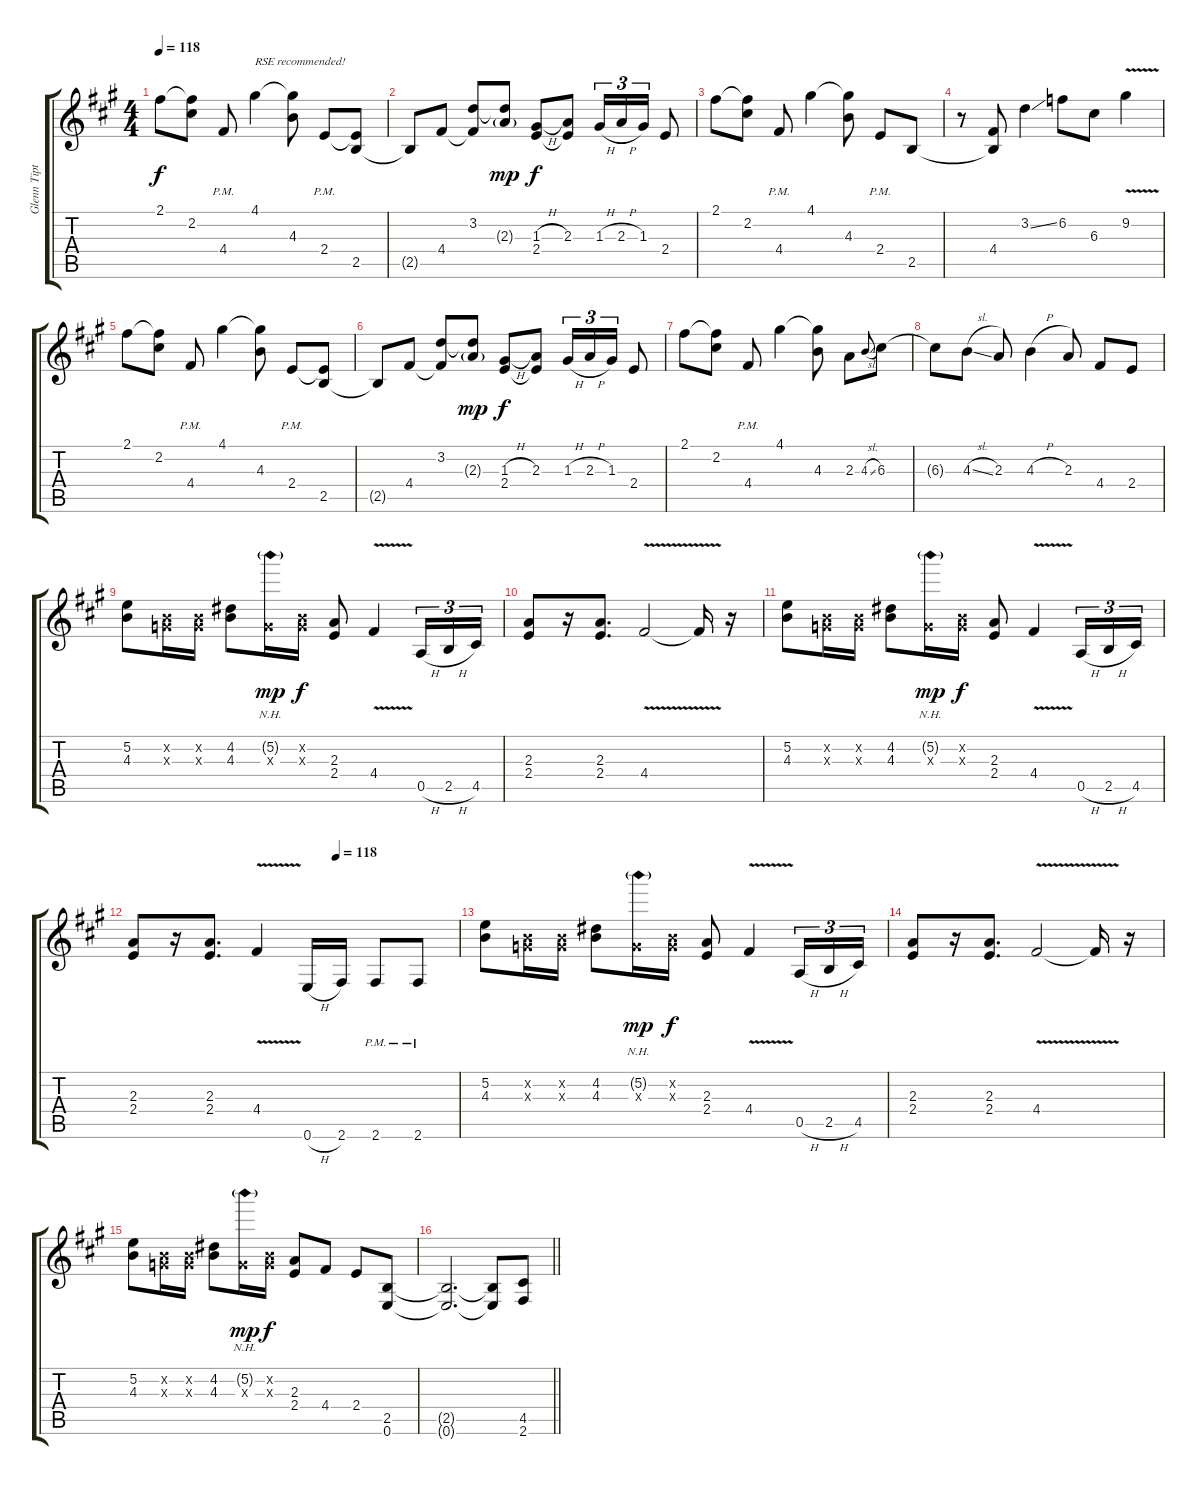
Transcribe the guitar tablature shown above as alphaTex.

\track ("Glenn Tipton" "Glenn Tipt") {instrument overdrivenguitar}
\staff {score tabs}
\tuning (E4 B3 G3 D3 A2 E2) {hide}
\ts (4 4)
\tempo 118
\tempo 114
\tempo 118
\clef g2
\ks f#minor
2.1.8{dy f instrument overdrivenguitar} (2.1{t} 2.2).8 4.4{pm}.8 4.1.4{txt "RSE recommended!"} (4.1{t} 4.3).8 2.4{pm}.8 (2.4{t} 2.5).8 |
2.5{t}.8 4.4.8 (3.2 4.4{t}).8 (3.2{t} 2.3{g}).8{dy mp} (1.3{h} 2.4).8{dy f} (2.3 2.4{t}).8 1.3{h}.16{tu (3 2)} 2.3{h}.16{tu (3 2)} 1.3.16{tu (3 2)} 2.4.8 |
2.1.8 (2.1{t} 2.2).8 4.4{pm}.8 4.1.4 (4.1{t} 4.3).8 2.4{pm}.8 2.5.8 |
r.8 (4.4 2.5{t}).8 3.2{ss}.4 6.2.8 6.3.8 9.2{v}.4 |
2.1.8 (2.1{t} 2.2).8 4.4{pm}.8 4.1.4 (4.1{t} 4.3).8 2.4{pm}.8 (2.4{t} 2.5).8 |
2.5{t}.8 4.4.8 (3.2 4.4{t}).8 (3.2{t} 2.3{g}).8{dy mp} (1.3{h} 2.4).8{dy f} (2.3 2.4{t}).8 1.3{h}.16{tu (3 2)} 2.3{h}.16{tu (3 2)} 1.3.16{tu (3 2)} 2.4.8 |
2.1.8 (2.1{t} 2.2).8 4.4{pm}.8 4.1.4 (4.1{t} 4.3).8 2.3.8 4.3{sl}.8{gr onbeat} 6.3.8 |
6.3{t}.8 4.3{sl}.8 2.3.8 4.3{h}.4 2.3.8 4.4.8 2.4.8 |
(5.2 4.3).8 (0.2{x} 0.3{x}).16 (0.2{x} 0.3{x}).16 (4.2 4.3).8 (5.2{nh g} 0.3{x}).16{dy mp} (0.2{x} 0.3{x}).16{dy f} (2.3 2.4).8 4.4{v}.4 0.5{h}.16{tu (3 2)} 2.5{h}.16{tu (3 2)} 4.5.16{tu (3 2)} |
(2.3 2.4).8 r.16 (2.3 2.4).8{d} 4.4{v}.2 4.4{t}.16 r.16 |
(5.2 4.3).8 (0.2{x} 0.3{x}).16 (0.2{x} 0.3{x}).16 (4.2 4.3).8 (5.2{nh g} 0.3{x}).16{dy mp} (0.2{x} 0.3{x}).16{dy f} (2.3 2.4).8 4.4{v}.4 0.5{h}.16{tu (3 2)} 2.5{h}.16{tu (3 2)} 4.5.16{tu (3 2)} |
\tempo (118 0.625)
(2.3 2.4).8 r.16 (2.3 2.4).8{d} 4.4{v}.4 0.6{h}.16 2.6.16 2.6{pm}.8 2.6{pm}.8 |
(5.2 4.3).8 (0.2{x} 0.3{x}).16 (0.2{x} 0.3{x}).16 (4.2 4.3).8 (5.2{nh g} 0.3{x}).16{dy mp} (0.2{x} 0.3{x}).16{dy f} (2.3 2.4).8 4.4{v}.4 0.5{h}.16{tu (3 2)} 2.5{h}.16{tu (3 2)} 4.5.16{tu (3 2)} |
(2.3 2.4).8 r.16 (2.3 2.4).8{d} 4.4{v}.2 4.4{t}.16 r.16 |
(5.2 4.3).8 (0.2{x} 0.3{x}).16 (0.2{x} 0.3{x}).16 (4.2 4.3).8 (5.2{nh g} 0.3{x}).16{dy mp} (0.2{x} 0.3{x}).16{dy f} (2.3 2.4).8 4.4.8 2.4.8 (2.5 0.6).8 |
\barLineRight lightlight
(2.5{t} 0.6{t}).2{d} (2.5{t} 0.6{t}).8 (4.5 2.6).8
